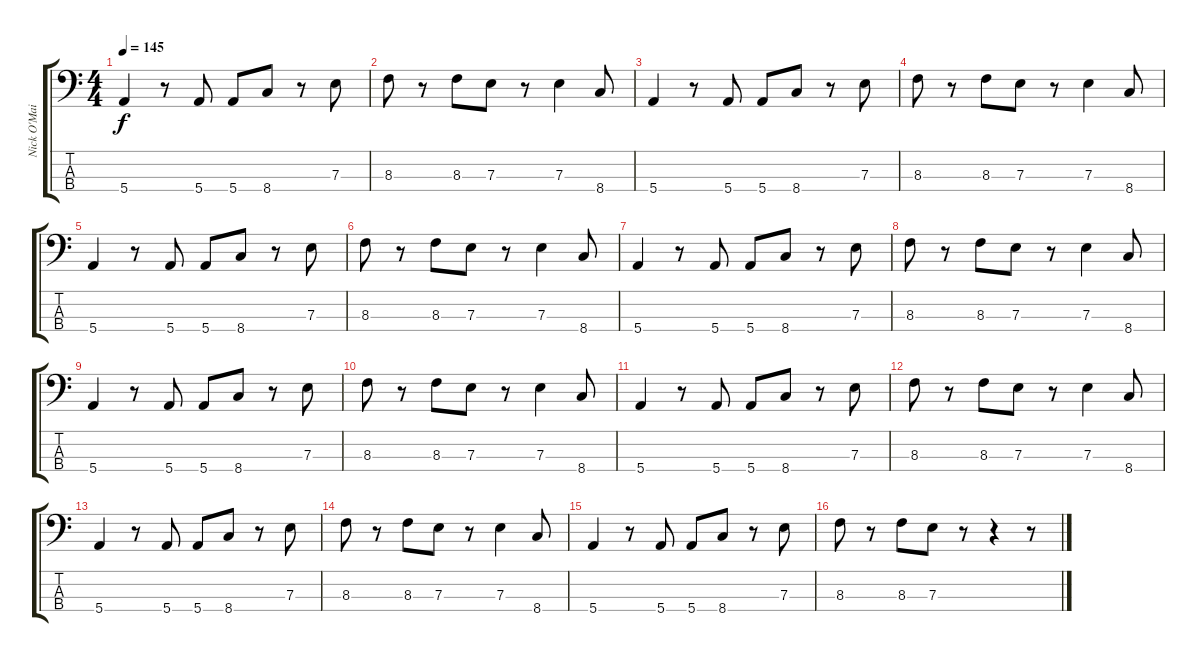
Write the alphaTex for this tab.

\track ("Nick O'Maily" "Nick O'Mai") {instrument electricbassfinger}
\staff {score tabs}
\tuning (G2 D2 A1 E1) {hide}
\ts (4 4)
\tempo 145
\clef f4
\ks c
5.4.4{dy f} r.8 5.4.8 5.4.8 8.4.8 r.8 7.3.8 |
8.3.8 r.8 8.3.8 7.3.8 r.8 7.3.4 8.4.8 |
5.4.4 r.8 5.4.8 5.4.8 8.4.8 r.8 7.3.8 |
8.3.8 r.8 8.3.8 7.3.8 r.8 7.3.4 8.4.8 |
5.4.4 r.8 5.4.8 5.4.8 8.4.8 r.8 7.3.8 |
8.3.8 r.8 8.3.8 7.3.8 r.8 7.3.4 8.4.8 |
5.4.4 r.8 5.4.8 5.4.8 8.4.8 r.8 7.3.8 |
8.3.8 r.8 8.3.8 7.3.8 r.8 7.3.4 8.4.8 |
5.4.4 r.8 5.4.8 5.4.8 8.4.8 r.8 7.3.8 |
8.3.8 r.8 8.3.8 7.3.8 r.8 7.3.4 8.4.8 |
5.4.4 r.8 5.4.8 5.4.8 8.4.8 r.8 7.3.8 |
8.3.8 r.8 8.3.8 7.3.8 r.8 7.3.4 8.4.8 |
5.4.4 r.8 5.4.8 5.4.8 8.4.8 r.8 7.3.8 |
8.3.8 r.8 8.3.8 7.3.8 r.8 7.3.4 8.4.8 |
5.4.4 r.8 5.4.8 5.4.8 8.4.8 r.8 7.3.8 |
8.3.8 r.8 8.3.8 7.3.8 r.8 r.4 r.8
